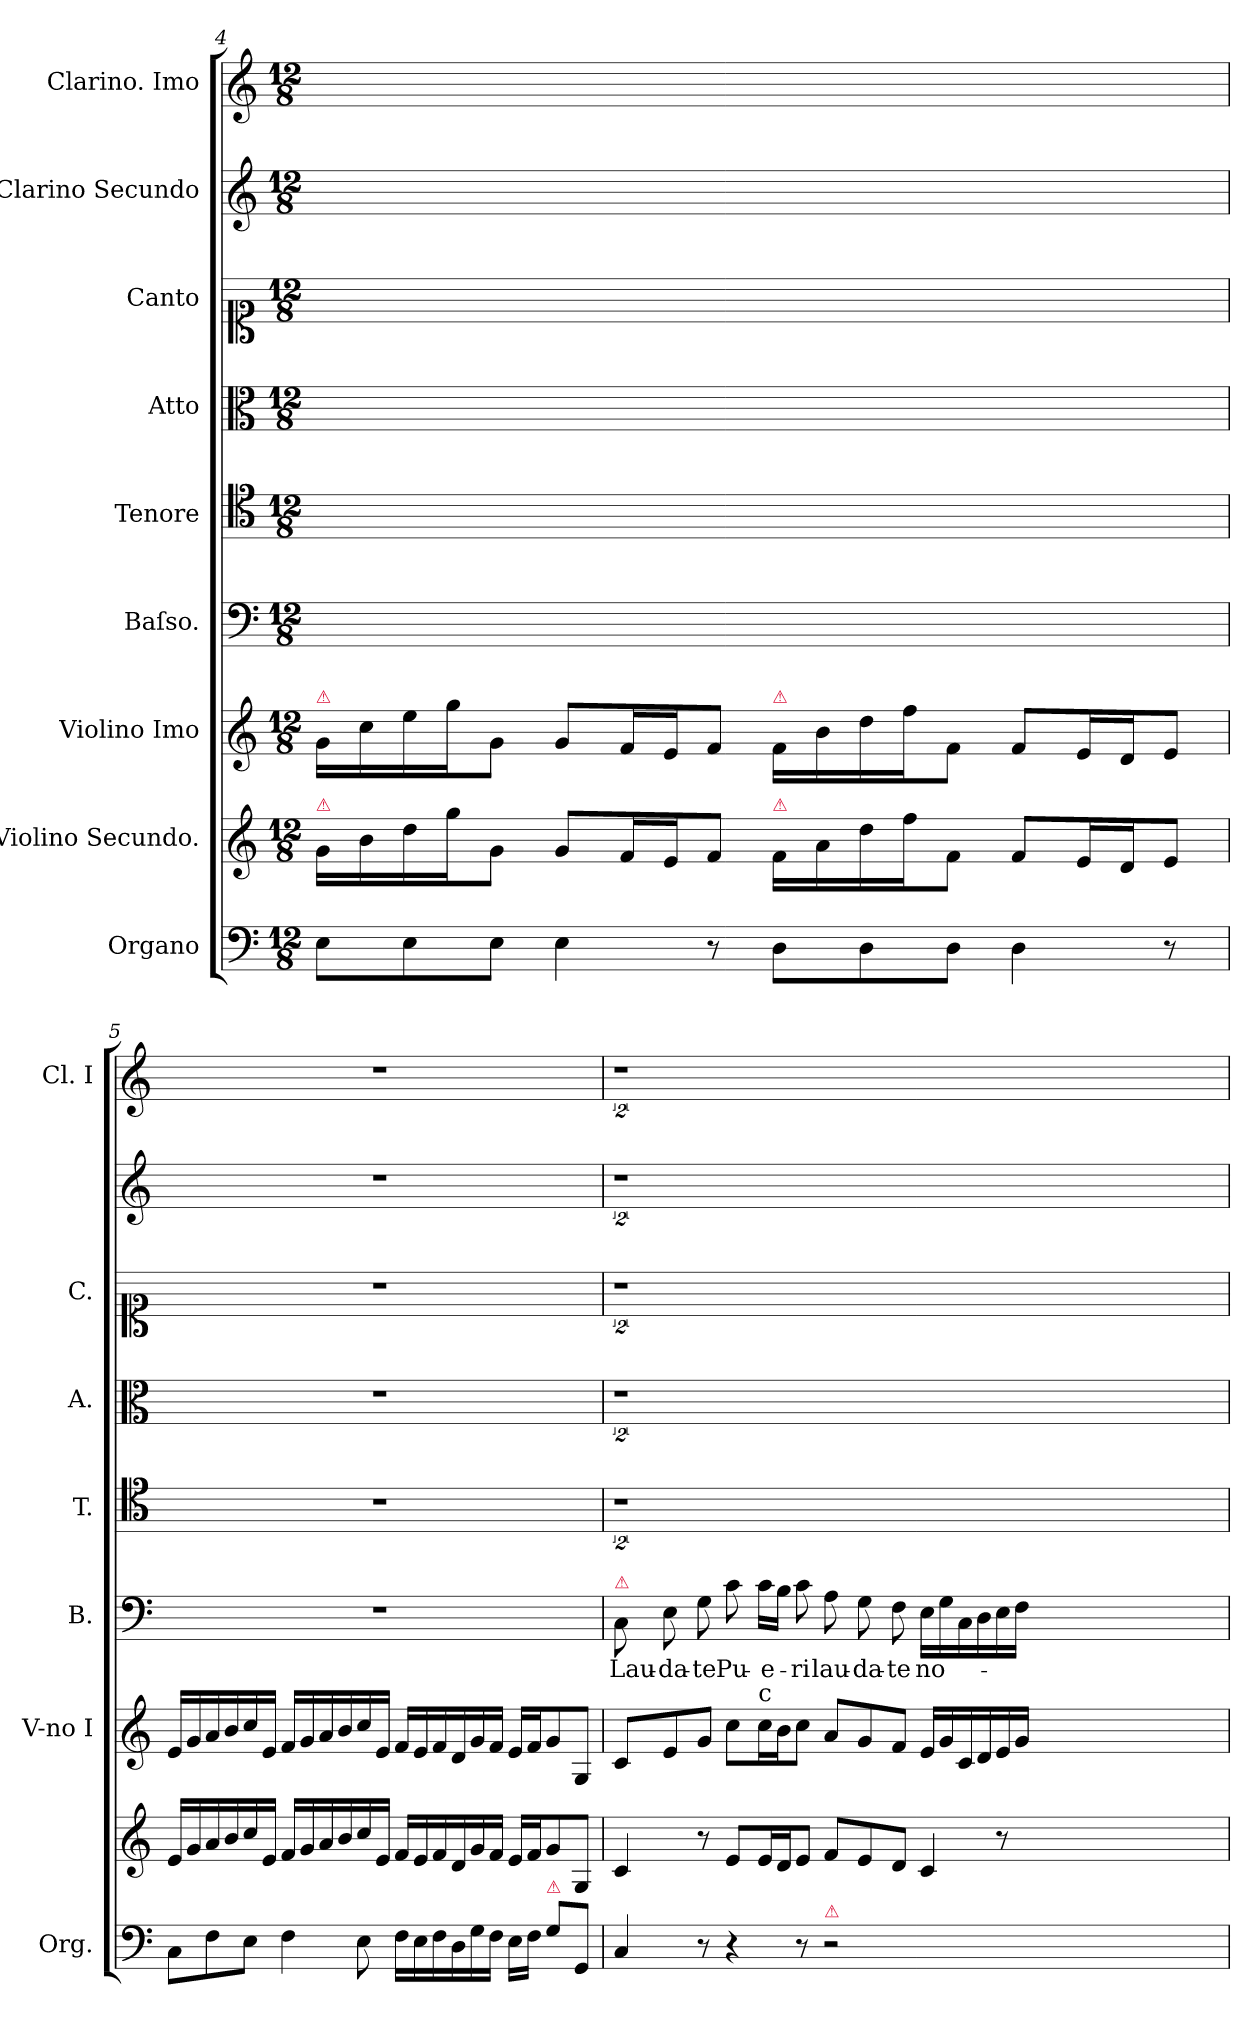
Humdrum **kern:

**kern	**kern	**kern	**kern	**text	**kern	**kern	**kern	**kern	**kern
*part9	*part8	*part7	*part6	*part6	*part5	*part4	*part3	*part2	*part1
*staff9	*staff8	*staff7	*staff6	*staff6	*staff5	*staff4	*staff3	*staff2	*staff1
*I"Organo	*I"Violino Secundo.	*I"Violino Imo	*I"Baſso.	*	*I"Tenore	*I"Atto	*I"Canto	*I"Clarino Secundo	*I"Clarino. Imo
*I'Org.	*	*I'V-no I	*I'B.	*	*I'T.	*I'A.	*I'C.	*	*I'Cl. I
*clefF4	*clefG2	*clefG2	*clefF4	*	*clefC4	*clefC3	*clefC1	*clefG2	*clefG2
*k[]	*k[]	*k[]	*k[]	*	*k[]	*k[]	*k[]	*k[]	*k[]
*C:	*C:	*C:	*C:	*	*C:	*C:	*C:	*C:	*C:
*M12/8	*M12/8	*M12/8	*M12/8	*	*M12/8	*M12/8	*M12/8	*M12/8	*M12/8
=4	=4	=4	=4	=4	=4	=4	=4	=4	=4
!	!	!LO:TX:a:color=crimson:t=⚠	!	!	!	!	!	!	!
!	!LO:TX:a:color=crimson:t=⚠	!	!	!	!	!	!	!	!
8E\L	16g\LL	16g\LL	1.ryy	.	1.ryy	1.ryy	1.ryy	1.ryy	1.ryy
.	16b\	16cc\	.	.	.	.	.	.	.
8E\	16dd\	16ee\	.	.	.	.	.	.	.
.	16gg\J	16gg\J	.	.	.	.	.	.	.
8E\J	8g/J	8g/J	.	.	.	.	.	.	.
4E\	8g/L	8g/L	.	.	.	.	.	.	.
.	16f/L	16f/L	.	.	.	.	.	.	.
.	16e/J	16e/J	.	.	.	.	.	.	.
8r	8f/J	8f/J	.	.	.	.	.	.	.
!	!	!LO:TX:a:color=crimson:t=⚠	!	!	!	!	!	!	!
!	!LO:TX:a:color=crimson:t=⚠	!	!	!	!	!	!	!	!
8D\L	16f\LL	16f\LL	.	.	.	.	.	.	.
.	16a\	16b\	.	.	.	.	.	.	.
8D\	16dd\	16dd\	.	.	.	.	.	.	.
.	16ff\J	16ff\J	.	.	.	.	.	.	.
8D\J	8f/J	8f/J	.	.	.	.	.	.	.
4D\	8f/L	8f/L	.	.	.	.	.	.	.
.	16e/L	16e/L	.	.	.	.	.	.	.
.	16d/J	16d/J	.	.	.	.	.	.	.
8r	8e/J	8e/J	.	.	.	.	.	.	.
=5	=5	=5	=5	=5	=5	=5	=5	=5	=5
8C\L	16e/LL	16e/LL	1.r	.	1.r	1.r	1.r	1.r	1.r
.	16g/	16g/	.	.	.	.	.	.	.
8F\	16a/	16a/	.	.	.	.	.	.	.
.	16b/	16b/	.	.	.	.	.	.	.
8E\J	16cc/	16cc/	.	.	.	.	.	.	.
.	16e/JJ	16e/JJ	.	.	.	.	.	.	.
4F\	16f/LL	16f/LL	.	.	.	.	.	.	.
.	16g/	16g/	.	.	.	.	.	.	.
.	16a/	16a/	.	.	.	.	.	.	.
.	16b/	16b/	.	.	.	.	.	.	.
8E\	16cc/	16cc/	.	.	.	.	.	.	.
.	16e/JJ	16e/JJ	.	.	.	.	.	.	.
16F\LL	16f/LL	16f/LL	.	.	.	.	.	.	.
16E\	16e/	16e/	.	.	.	.	.	.	.
16F\	16f/	16f/	.	.	.	.	.	.	.
16D\	16d/	16d/	.	.	.	.	.	.	.
16G\	16g/	16g/	.	.	.	.	.	.	.
16F\JJ	16f/JJ	16f/JJ	.	.	.	.	.	.	.
16E\LL	16e/LL	16e/LL	.	.	.	.	.	.	.
16F\JJ	16f/J	16f/J	.	.	.	.	.	.	.
!LO:TX:a:color=crimson:t=⚠	!	!	!	!	!	!	!	!	!
8G\L	8g/	8g/	.	.	.	.	.	.	.
8GG/J	8G/J	8G/J	.	.	.	.	.	.	.
=6	=6	=6	=6	=6	=6	=6	=6	=6	=6
!	!	!	!LO:TX:a:color=crimson:t=⚠	!	!	!	!	!	!
4C/	4c/	8c/L	8C\	Lau-	2%9r	2%9r	2%9r	2%9r	2%9r
.	.	8e/	8E\	-da-	.	.	.	.	.
8r	8r	8g/J	8G\	-te	.	.	.	.	.
4r	8e/L	8cc\L	8c\	Pu-	.	.	.	.	.
!	!	!LO:TX:a:t=c	!	!	!	!	!	!	!
.	16e/L	16cc\L	16c\LL	-e-	.	.	.	.	.
.	16d/J	16b\J	16B\JJ	.	.	.	.	.	.
8r	8e/J	8cc\J	8c\	-ri	.	.	.	.	.
!LO:TX:a:color=crimson:t=⚠	!	!	!	!	!	!	!	!	!
!LO:N:vis=2	!	!	!	!	!	!	!	!	!
2.r	8f/L	8a/L	8A\	lau-	.	.	.	.	.
.	8e/	8g/	8G\	-da-	.	.	.	.	.
.	8d/J	8f/J	8F\	-te	.	.	.	.	.
.	4c/	16e/LL	16E\LL	no-	.	.	.	.	.
.	.	16g/	16G\	.	.	.	.	.	.
.	.	16c/	16C\	.	.	.	.	.	.
.	.	16d/	16D\	.	.	.	.	.	.
.	8r	16e/	16E\	.	.	.	.	.	.
.	.	16g/JJ	16F\JJ	.	.	.	.	.	.
0.ryy	0.ryy	0.ryy	0.ryy	.	.	.	.	.	.
=	=	=	=	=	=	=	=	=	=
*-	*-	*-	*-	*-	*-	*-	*-	*-	*-
